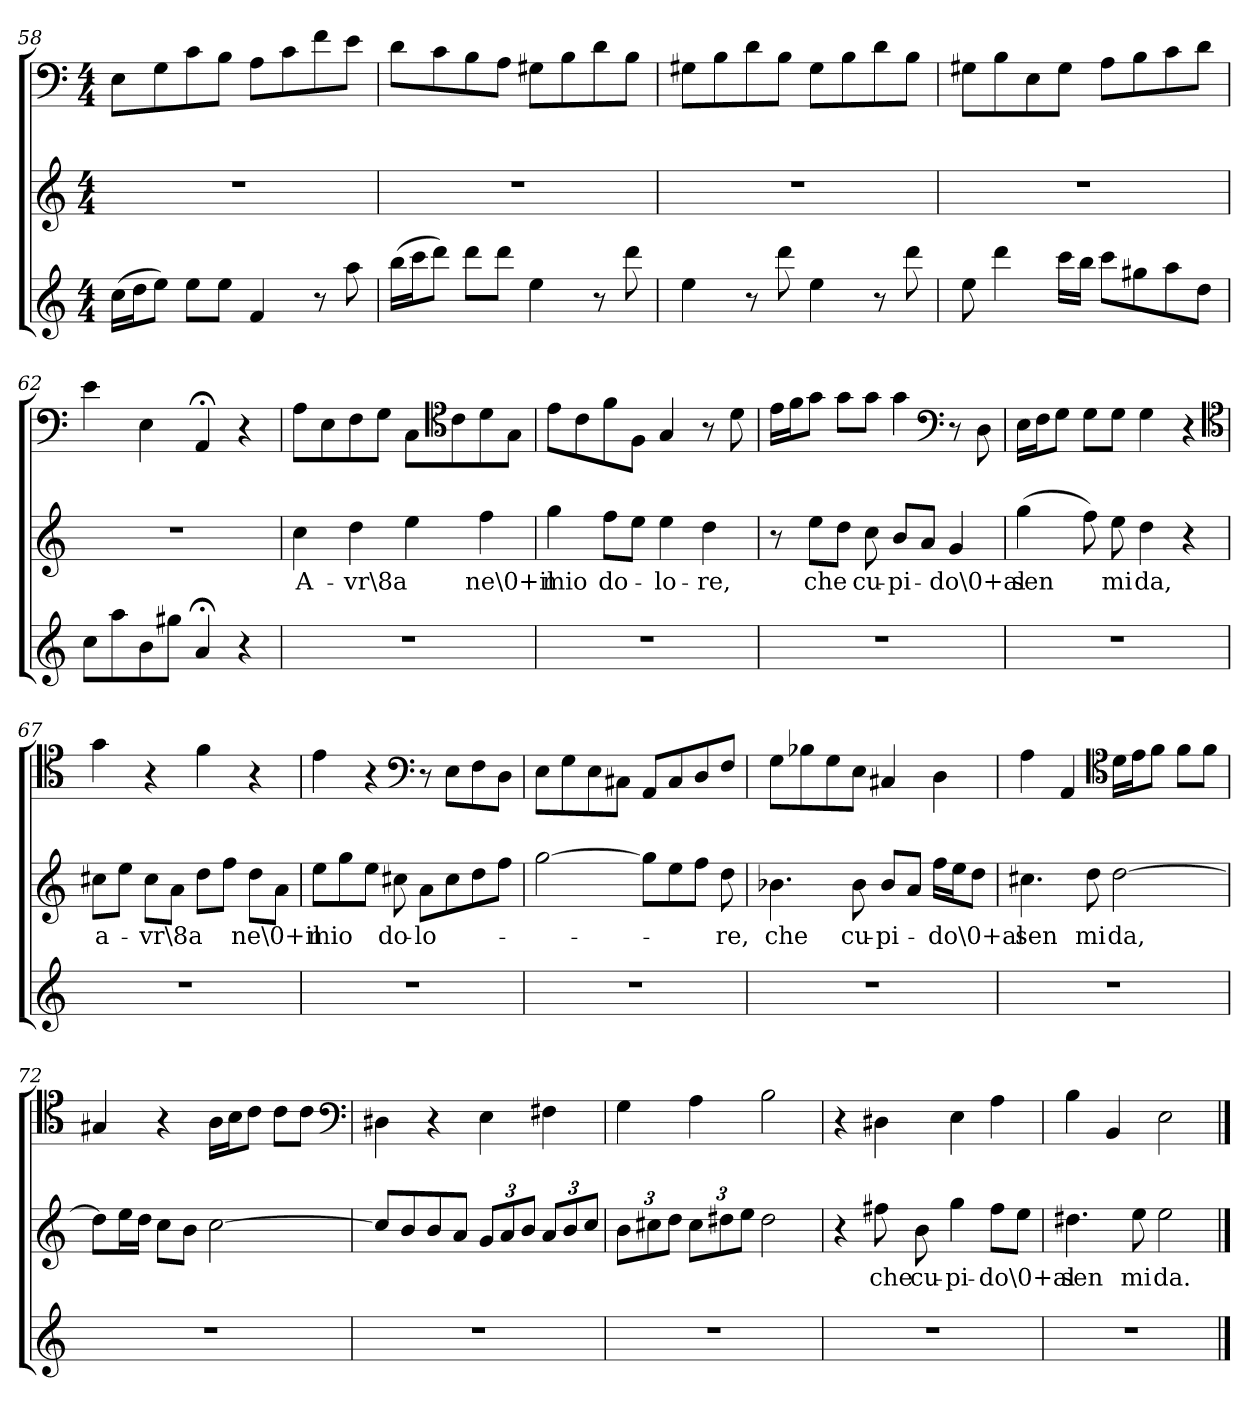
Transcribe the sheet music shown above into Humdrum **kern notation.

**kern	**kern	**text	**kern
*part3	*part2	*part2	*part1
*staff3	*staff2	*staff2	*staff1
*clefG2	*clefG2	*	*clefF4
*k[]	*k[]	*	*k[]
*a:	*a:	*	*a:
*M4/4	*M4/4	*	*M4/4
=58	=58	=58	=58
(16cc\LL	1r	.	8E\L
16dd\J	.	.	.
8ee\J)	.	.	8G\
8ee\L	.	.	8c\
8ee\J	.	.	8B\J
4f/	.	.	8A\L
.	.	.	8c\
8r	.	.	8f\
8aa\	.	.	8e\J
=59	=59	=59	=59
(16bb\LL	1r	.	8d\L
16ccc\J	.	.	.
8ddd\J)	.	.	8c\
8ddd\L	.	.	8B\
8ddd\J	.	.	8A\J
4ee\	.	.	8G#X\L
.	.	.	8B\
8r	.	.	8d\
8ddd\	.	.	8B\J
=60	=60	=60	=60
4ee\	1r	.	8G#X\L
.	.	.	8B\
8r	.	.	8d\
8ddd\	.	.	8B\J
4ee\	.	.	8G#\L
.	.	.	8B\
8r	.	.	8d\
8ddd\	.	.	8B\J
=61	=61	=61	=61
8ee\	1r	.	8G#X\L
4ddd\	.	.	8B\
.	.	.	8E\
16ccc\LL	.	.	8G#\J
16bb\JJ	.	.	.
8ccc\L	.	.	8A\L
8gg#X\	.	.	8B\
8aa\	.	.	8c\
8dd\J	.	.	8d\J
=62	=62	=62	=62
8cc\L	1r	.	4e\
8aa\	.	.	.
8b\	.	.	4E\
8gg#X\J	.	.	.
4a;</	.	.	4AA;</
4r	.	.	4r
=63	=63	=63	=63
1r	4cc\	A-	8A\L
.	.	.	8E\
.	4dd\	-vr\8a	8F\
.	.	.	8G\J
.	4ee\	.	8C\L
*	*	*	*clefC4
.	.	.	8c\
.	4ff\	ne\0+il	8d\
.	.	.	8G\J
=64	=64	=64	=64
1r	4gg\	mio	8e\L
.	.	.	8c\
.	8ff\L	do-	8f\
.	8ee\J	.	8F\J
.	4ee\	-lo-	4G/
.	4dd\	-re,	8r
.	.	.	8d\
=65	=65	=65	=65
1r	8r	.	16e\LL
.	.	.	16f\J
.	8ee\L	che	8g\J
.	8dd\J	.	8g\L
.	8cc\	cu-	8g\J
.	8b/L	-pi-	4g\
.	8a/J	.	.
*	*	*	*clefF4
.	4g/	-do\0+al	8r
.	.	.	8D\
=66	=66	=66	=66
1r	(4gg\	sen	16E\LL
.	.	.	16F\J
.	.	.	8G\J
.	8ff\)	.	8G\L
.	8ee\	mi	8G\J
.	4dd\	da,	4G\
.	4r	.	4r
*	*	*	*clefC4
=67	=67	=67	=67
1r	8cc#X\L	a-	4g\
.	8ee\J	.	.
.	8cc#\L	-vr\8a	4r
.	8a\J	.	.
.	8dd\L	.	4f\
.	8ff\J	.	.
.	8dd\L	ne\0+il	4r
.	8a\J	.	.
=68	=68	=68	=68
1r	8ee\L	mio	4e\
.	8gg\	.	.
.	8ee\J	.	4r
.	8cc#X\	do-	.
*	*	*	*clefF4
.	8a\L	-lo-	8r
.	8cc#\	.	8E\L
.	8dd\	.	8F\
.	8ff\J	.	8D\J
=69	=69	=69	=69
1r	[2gg\	.	8E\L
.	.	.	8G\
.	.	.	8E\
.	.	.	8C#X\J
.	8gg\L]	.	8AA/L
.	8ee\	.	8C#/
.	8ff\J	.	8D/
.	8dd\	-re,	8F/J
=70	=70	=70	=70
1r	4.b-X\	che	8G\L
.	.	.	8B-X\
.	.	.	8G\
.	8b-\	cu-	8E\J
.	8b-/L	-pi-	4C#X/
.	8a/J	.	.
.	16ff\LL	-do\0+al	4D\
.	16ee\J	.	.
.	8dd\J	.	.
=71	=71	=71	=71
1r	4.cc#X\	sen	4A\
.	.	.	4AA/
.	8dd\	mi	.
*	*	*	*clefC4
.	[2dd\	da,	16d\LL
.	.	.	16e\J
.	.	.	8f\J
.	.	.	8f\L
.	.	.	8f\J
=72	=72	=72	=72
1r	8dd\L]	.	4G#X/
.	16ee\L	.	.
.	16dd\JJ	.	.
.	8cc\L	.	4r
.	8b\J	.	.
.	[2cc\	.	16A\LL
.	.	.	16B\J
.	.	.	8c\J
.	.	.	8c\L
.	.	.	8c\J
*	*	*	*clefF4
=73	=73	=73	=73
1r	8cc/L]	.	4D#X\
.	8b/	.	.
.	8b/	.	4r
.	8a/J	.	.
.	12g/L	.	4E\
.	12a/	.	.
.	12b/J	.	.
.	12a/L	.	4F#X\
.	12b/	.	.
.	12cc/J	.	.
=74	=74	=74	=74
1r	12b\L	.	4G\
.	12cc#X\	.	.
.	12dd\J	.	.
.	12cc#\L	.	4A\
.	12dd#X\	.	.
.	12ee\J	.	.
.	2dd#\	.	2B\
=75	=75	=75	=75
1r	4r	.	4r
.	8ff#X\	che	4D#X\
.	8b\	cu-	.
.	4gg\	-pi-	4E\
.	8ff#\L	-do\0+al	4A\
.	8ee\J	.	.
=76	=76	=76	=76
1r	4.dd#X\	sen	4B\
.	.	.	4BB/
.	8ee\	mi	.
.	2ee\	da.	2E\
==	==	==	==
*-	*-	*-	*-
